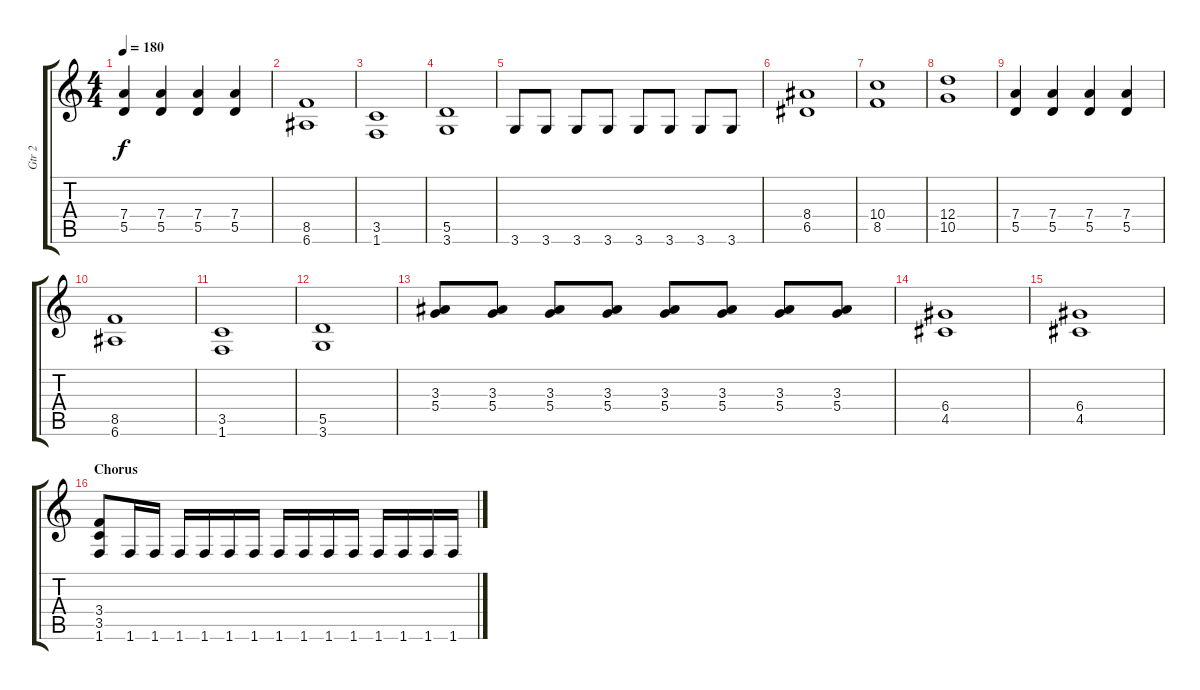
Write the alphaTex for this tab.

\track ("Gtr 2" "Gtr 2") {instrument overdrivenguitar}
\staff {score tabs}
\tuning (E4 B3 G3 D3 A2 E2) {hide}
\ts (4 4)
\tempo 180
\clef g2
\ks c
(7.4 5.5).4{dy f} (7.4 5.5).4 (7.4 5.5).4 (7.4 5.5).4 |
(8.5 6.6).1 |
(3.5 1.6).1 |
(5.5 3.6).1 |
3.6.8 3.6.8 3.6.8 3.6.8 3.6.8 3.6.8 3.6.8 3.6.8 |
(8.4 6.5).1 |
(10.4 8.5).1 |
(12.4 10.5).1 |
(7.4 5.5).4 (7.4 5.5).4 (7.4 5.5).4 (7.4 5.5).4 |
(8.5 6.6).1 |
(3.5 1.6).1 |
(5.5 3.6).1 |
(3.3 5.4).8 (3.3 5.4).8 (3.3 5.4).8 (3.3 5.4).8 (3.3 5.4).8 (3.3 5.4).8 (3.3 5.4).8 (3.3 5.4).8 |
(6.4 4.5).1 |
(6.4 4.5).1 |
\section ("" "Chorus")
(3.4 3.5 1.6).8 1.6.16 1.6.16 1.6.16 1.6.16 1.6.16 1.6.16 1.6.16 1.6.16 1.6.16 1.6.16 1.6.16 1.6.16 1.6.16 1.6.16
